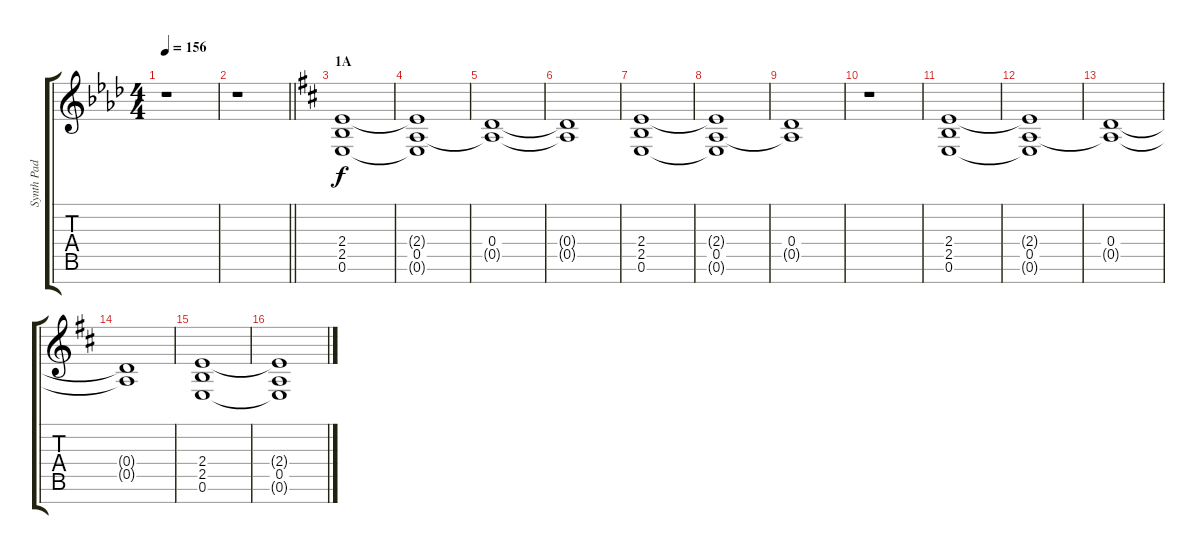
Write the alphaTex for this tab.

\track ("Synth Pad II" "Synth Pad ") {instrument pad2warm}
\staff {score tabs}
\tuning (E5 B4 G4 D4 A3 E3 B2) {hide}
\ts (4 4)
\tempo 156
\clef g2
\ks ab
r.1{dy f} |
\barLineRight lightlight
r.1 |
\section ("" "1A")
\ks d
(2.4 2.5 0.6).1 |
(2.4{t} 0.5 0.6{t}).1 |
(0.4 0.5{t}).1 |
(0.4{t} 0.5{t}).1 |
(2.4 2.5 0.6).1 |
(2.4{t} 0.5 0.6{t}).1 |
(0.4 0.5{t}).1 |
r.1 |
(2.4 2.5 0.6).1 |
(2.4{t} 0.5 0.6{t}).1 |
(0.4 0.5{t}).1 |
(0.4{t} 0.5{t}).1 |
(2.4 2.5 0.6).1 |
(2.4{t} 0.5 0.6{t}).1
